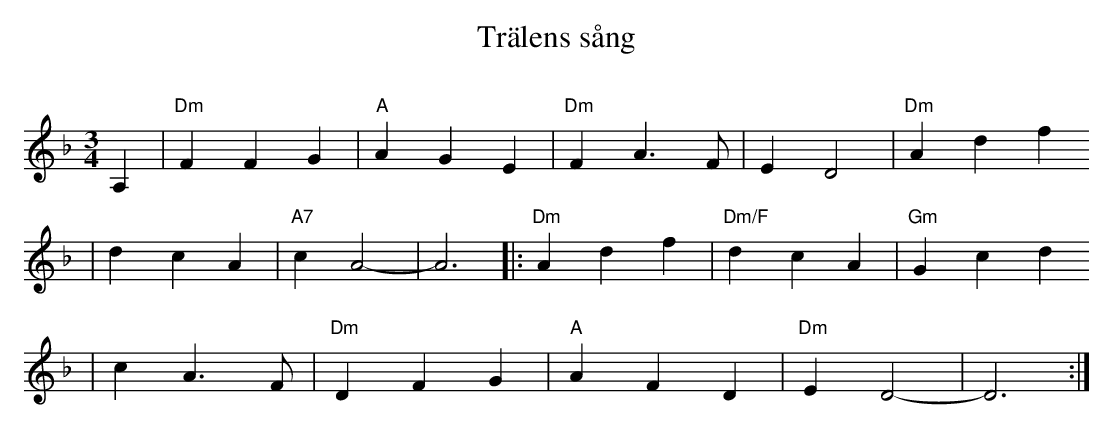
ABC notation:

X:1
T:Trälens sång
O:
M:3/4
L:1/4
K:Dm
A, | "Dm"F F G | "A"A G E | "Dm"F A3/2 F/2 | E D2 | "Dm"A d f
| d c A | "A7"c A2- | A3 |: "Dm"A d f | "Dm/F"d c A | "Gm"G c d
| c A3/2 F/2 | "Dm"D F G | "A"A F D | "Dm"E D2- | D3 :|
